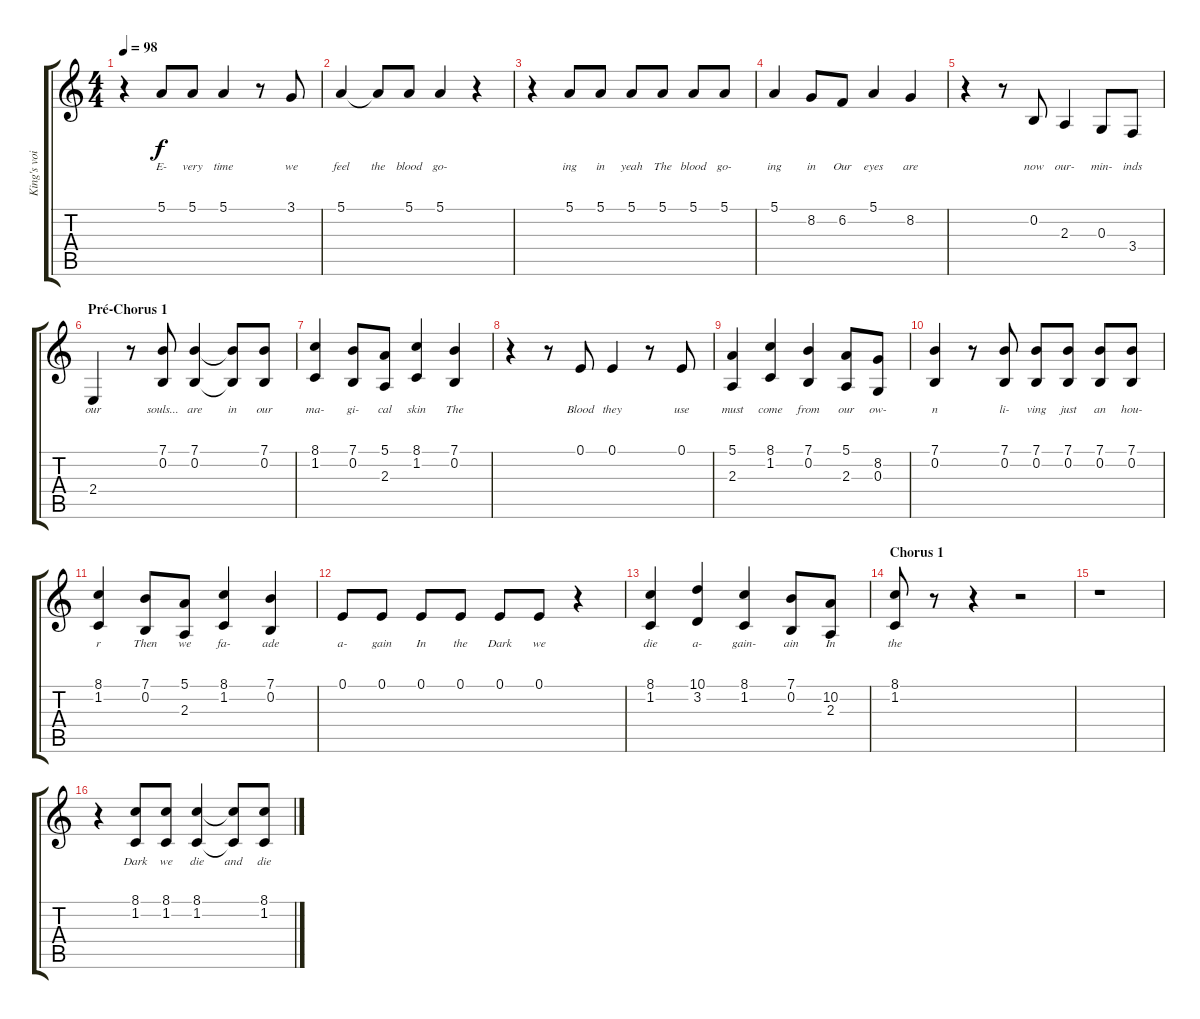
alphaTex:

\track ("King's voice" "King's voi") {instrument lead6voice}
\staff {score tabs}
\tuning (E4 B3 G3 D3 A2 E2) {hide}
\ts (4 4)
\tempo 98
\clef g2
\ks c
r.4{dy f} 5.1.8{lyrics (0 "E-") lyrics (1 "") lyrics (2 "") lyrics (3 "") lyrics (4 "")} 5.1.8{lyrics (0 "very") lyrics (1 "") lyrics (2 "") lyrics (3 "") lyrics (4 "")} 5.1.4{lyrics (0 "time") lyrics (1 "") lyrics (2 "") lyrics (3 "") lyrics (4 "")} r.8 3.1.8{lyrics (0 "we") lyrics (1 "") lyrics (2 "") lyrics (3 "") lyrics (4 "")} |
5.1.4{lyrics (0 "feel") lyrics (1 "") lyrics (2 "") lyrics (3 "") lyrics (4 "")} 5.1{t}.8{lyrics (0 "the") lyrics (1 "") lyrics (2 "") lyrics (3 "") lyrics (4 "")} 5.1.8{lyrics (0 "blood") lyrics (1 "") lyrics (2 "") lyrics (3 "") lyrics (4 "")} 5.1.4{lyrics (0 "go-") lyrics (1 "") lyrics (2 "") lyrics (3 "") lyrics (4 "")} r.4 |
r.4 5.1.8{lyrics (0 "ing") lyrics (1 "") lyrics (2 "") lyrics (3 "") lyrics (4 "")} 5.1.8{lyrics (0 "in") lyrics (1 "") lyrics (2 "") lyrics (3 "") lyrics (4 "")} 5.1.8{lyrics (0 "yeah") lyrics (1 "") lyrics (2 "") lyrics (3 "") lyrics (4 "")} 5.1.8{lyrics (0 "The") lyrics (1 "") lyrics (2 "") lyrics (3 "") lyrics (4 "")} 5.1.8{lyrics (0 "blood") lyrics (1 "") lyrics (2 "") lyrics (3 "") lyrics (4 "")} 5.1.8{lyrics (0 "go-") lyrics (1 "") lyrics (2 "") lyrics (3 "") lyrics (4 "")} |
5.1.4{lyrics (0 "ing") lyrics (1 "") lyrics (2 "") lyrics (3 "") lyrics (4 "")} 8.2.8{lyrics (0 "in") lyrics (1 "") lyrics (2 "") lyrics (3 "") lyrics (4 "")} 6.2.8{lyrics (0 "Our") lyrics (1 "") lyrics (2 "") lyrics (3 "") lyrics (4 "")} 5.1.4{lyrics (0 "eyes") lyrics (1 "") lyrics (2 "") lyrics (3 "") lyrics (4 "")} 8.2.4{lyrics (0 "are") lyrics (1 "") lyrics (2 "") lyrics (3 "") lyrics (4 "")} |
r.4 r.8 0.2.8{lyrics (0 "now") lyrics (1 "") lyrics (2 "") lyrics (3 "") lyrics (4 "")} 2.3.4{lyrics (0 "our-") lyrics (1 "") lyrics (2 "") lyrics (3 "") lyrics (4 "")} 0.3.8{lyrics (0 "min-") lyrics (1 "") lyrics (2 "") lyrics (3 "") lyrics (4 "")} 3.4.8{lyrics (0 "inds") lyrics (1 "") lyrics (2 "") lyrics (3 "") lyrics (4 "")} |
\section ("" "Pré-Chorus 1 ")
2.4.4{lyrics (0 "our") lyrics (1 "") lyrics (2 "") lyrics (3 "") lyrics (4 "")} r.8 (7.1 0.2).8{lyrics (0 "souls...") lyrics (1 "") lyrics (2 "") lyrics (3 "") lyrics (4 "")} (7.1 0.2).4{lyrics (0 "are") lyrics (1 "") lyrics (2 "") lyrics (3 "") lyrics (4 "")} (7.1{t} 0.2{t}).8{lyrics (0 "in") lyrics (1 "") lyrics (2 "") lyrics (3 "") lyrics (4 "")} (7.1 0.2).8{lyrics (0 "our") lyrics (1 "") lyrics (2 "") lyrics (3 "") lyrics (4 "")} |
(8.1 1.2).4{lyrics (0 "ma-") lyrics (1 "") lyrics (2 "") lyrics (3 "") lyrics (4 "")} (7.1 0.2).8{lyrics (0 "gi-") lyrics (1 "") lyrics (2 "") lyrics (3 "") lyrics (4 "")} (5.1 2.3).8{lyrics (0 "cal") lyrics (1 "") lyrics (2 "") lyrics (3 "") lyrics (4 "")} (8.1 1.2).4{lyrics (0 "skin") lyrics (1 "") lyrics (2 "") lyrics (3 "") lyrics (4 "")} (7.1 0.2).4{lyrics (0 "The") lyrics (1 "") lyrics (2 "") lyrics (3 "") lyrics (4 "")} |
r.4 r.8 0.1.8{lyrics (0 "Blood") lyrics (1 "") lyrics (2 "") lyrics (3 "") lyrics (4 "")} 0.1.4{lyrics (0 "they") lyrics (1 "") lyrics (2 "") lyrics (3 "") lyrics (4 "")} r.8 0.1.8{lyrics (0 "use") lyrics (1 "") lyrics (2 "") lyrics (3 "") lyrics (4 "")} |
(5.1 2.3).4{lyrics (0 "must") lyrics (1 "") lyrics (2 "") lyrics (3 "") lyrics (4 "")} (8.1 1.2).4{lyrics (0 "come") lyrics (1 "") lyrics (2 "") lyrics (3 "") lyrics (4 "")} (7.1 0.2).4{lyrics (0 "from") lyrics (1 "") lyrics (2 "") lyrics (3 "") lyrics (4 "")} (5.1 2.3).8{lyrics (0 "our") lyrics (1 "") lyrics (2 "") lyrics (3 "") lyrics (4 "")} (8.2 0.3).8{lyrics (0 "ow-") lyrics (1 "") lyrics (2 "") lyrics (3 "") lyrics (4 "")} |
(7.1 0.2).4{lyrics (0 "n") lyrics (1 "") lyrics (2 "") lyrics (3 "") lyrics (4 "")} r.8 (7.1 0.2).8{lyrics (0 "li-") lyrics (1 "") lyrics (2 "") lyrics (3 "") lyrics (4 "")} (7.1 0.2).8{lyrics (0 "ving") lyrics (1 "") lyrics (2 "") lyrics (3 "") lyrics (4 "")} (7.1 0.2).8{lyrics (0 "just") lyrics (1 "") lyrics (2 "") lyrics (3 "") lyrics (4 "")} (7.1 0.2).8{lyrics (0 "an") lyrics (1 "") lyrics (2 "") lyrics (3 "") lyrics (4 "")} (7.1 0.2).8{lyrics (0 "hou-") lyrics (1 "") lyrics (2 "") lyrics (3 "") lyrics (4 "")} |
(8.1 1.2).4{lyrics (0 "r") lyrics (1 "") lyrics (2 "") lyrics (3 "") lyrics (4 "")} (7.1 0.2).8{lyrics (0 "Then") lyrics (1 "") lyrics (2 "") lyrics (3 "") lyrics (4 "")} (5.1 2.3).8{lyrics (0 "we") lyrics (1 "") lyrics (2 "") lyrics (3 "") lyrics (4 "")} (8.1 1.2).4{lyrics (0 "fa-") lyrics (1 "") lyrics (2 "") lyrics (3 "") lyrics (4 "")} (7.1 0.2).4{lyrics (0 "ade") lyrics (1 "") lyrics (2 "") lyrics (3 "") lyrics (4 "")} |
0.1.8{lyrics (0 "a-") lyrics (1 "") lyrics (2 "") lyrics (3 "") lyrics (4 "")} 0.1.8{lyrics (0 "gain") lyrics (1 "") lyrics (2 "") lyrics (3 "") lyrics (4 "")} 0.1.8{lyrics (0 "In") lyrics (1 "") lyrics (2 "") lyrics (3 "") lyrics (4 "")} 0.1.8{lyrics (0 "the") lyrics (1 "") lyrics (2 "") lyrics (3 "") lyrics (4 "")} 0.1.8{lyrics (0 "Dark") lyrics (1 "") lyrics (2 "") lyrics (3 "") lyrics (4 "")} 0.1.8{lyrics (0 "we") lyrics (1 "") lyrics (2 "") lyrics (3 "") lyrics (4 "")} r.4 |
(8.1 1.2).4{lyrics (0 "die") lyrics (1 "") lyrics (2 "") lyrics (3 "") lyrics (4 "")} (10.1 3.2).4{lyrics (0 "a-") lyrics (1 "") lyrics (2 "") lyrics (3 "") lyrics (4 "")} (8.1 1.2).4{lyrics (0 "gain-") lyrics (1 "") lyrics (2 "") lyrics (3 "") lyrics (4 "")} (7.1 0.2).8{lyrics (0 "ain") lyrics (1 "") lyrics (2 "") lyrics (3 "") lyrics (4 "")} (10.2 2.3).8{lyrics (0 "In") lyrics (1 "") lyrics (2 "") lyrics (3 "") lyrics (4 "")} |
\section ("" "Chorus 1")
(8.1 1.2).8{lyrics (0 "the") lyrics (1 "") lyrics (2 "") lyrics (3 "") lyrics (4 "")} r.8 r.4 r.2 |
r.1 |
r.4 (8.1 1.2).8{lyrics (0 "Dark") lyrics (1 "") lyrics (2 "") lyrics (3 "") lyrics (4 "")} (8.1 1.2).8{lyrics (0 "we") lyrics (1 "") lyrics (2 "") lyrics (3 "") lyrics (4 "")} (8.1 1.2).4{lyrics (0 "die") lyrics (1 "") lyrics (2 "") lyrics (3 "") lyrics (4 "")} (8.1{t} 1.2{t}).8{lyrics (0 "and") lyrics (1 "") lyrics (2 "") lyrics (3 "") lyrics (4 "")} (8.1 1.2).8{lyrics (0 "die") lyrics (1 "") lyrics (2 "") lyrics (3 "") lyrics (4 "")}
